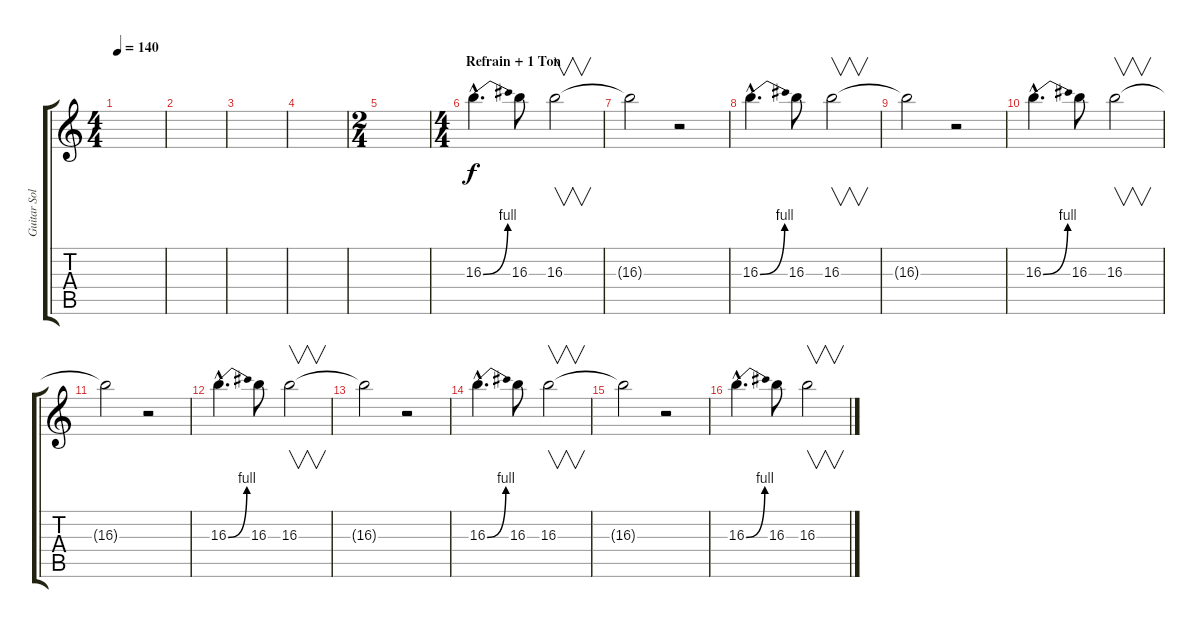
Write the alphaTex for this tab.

\track ("Guitar Solo" "Guitar Sol") {instrument overdrivenguitar}
\staff {score tabs}
\tuning (E4 B3 G3 D3 A2 E2) {hide}
\ts (4 4)
\tempo 140
\clef g2
\ks c
|
|
|
|
\ts (2 4)
|
\ts (4 4)
\section ("" "Refrain + 1 Ton")
16.3{be (bend 0 0 60 4) hac}.4{d} 16.3.8 16.3.2{v} |
16.3{t}.2 r.2 |
16.3{be (bend 0 0 60 4) hac}.4{d} 16.3.8 16.3.2{v} |
16.3{t}.2 r.2 |
16.3{be (bend 0 0 60 4) hac}.4{d} 16.3.8 16.3.2{v} |
16.3{t}.2 r.2 |
16.3{be (bend 0 0 60 4) hac}.4{d} 16.3.8 16.3.2{v} |
16.3{t}.2 r.2 |
16.3{be (bend 0 0 60 4) hac}.4{d} 16.3.8 16.3.2{v} |
16.3{t}.2 r.2 |
16.3{be (bend 0 0 60 4) hac}.4{d} 16.3.8 16.3.2{v}
